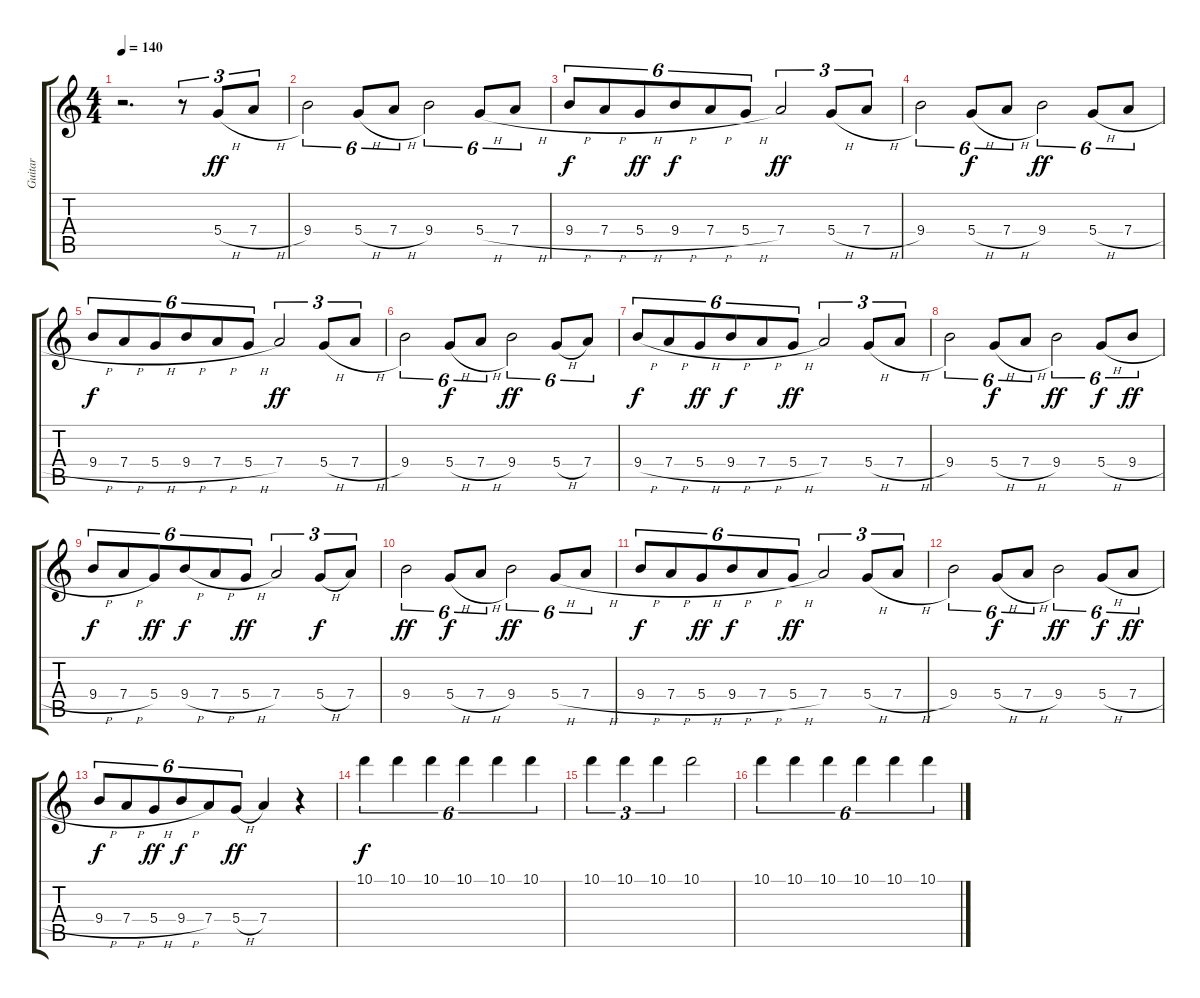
\track ("Guitar" "Guitar") {instrument distortionguitar}
\staff {score tabs}
\tuning (E4 B3 G3 D3 A2 E2) {hide}
\ts (4 4)
\tempo 140
\clef g2
\ks c
r.2{d dy f} r.8{tu (3 2)} 5.4{h}.8{tu (3 2) dy ff} 7.4{h}.8{tu (3 2)} |
9.4.2{tu (6 4)} 5.4{h}.8{tu (6 4)} 7.4{h}.8{tu (6 4)} 9.4.2{tu (6 4)} 5.4{h}.8{tu (6 4)} 7.4{h}.8{tu (6 4)} |
9.4{h}.8{tu (6 4) dy f} 7.4{h}.8{tu (6 4)} 5.4{h}.8{tu (6 4) dy ff} 9.4{h}.8{tu (6 4) dy f} 7.4{h}.8{tu (6 4)} 5.4{h}.8{tu (6 4)} 7.4.2{tu (3 2) dy ff} 5.4{h}.8{tu (3 2)} 7.4{h}.8{tu (3 2)} |
9.4.2{tu (6 4)} 5.4{h}.8{tu (6 4) dy f} 7.4{h}.8{tu (6 4)} 9.4.2{tu (6 4) dy ff} 5.4{h}.8{tu (6 4)} 7.4{h}.8{tu (6 4)} |
9.4{h}.8{tu (6 4) dy f} 7.4{h}.8{tu (6 4)} 5.4{h}.8{tu (6 4)} 9.4{h}.8{tu (6 4)} 7.4{h}.8{tu (6 4)} 5.4{h}.8{tu (6 4)} 7.4.2{tu (3 2) dy ff} 5.4{h}.8{tu (3 2)} 7.4{h}.8{tu (3 2)} |
9.4.2{tu (6 4)} 5.4{h}.8{tu (6 4) dy f} 7.4{h}.8{tu (6 4)} 9.4.2{tu (6 4) dy ff} 5.4{h}.8{tu (6 4)} 7.4.8{tu (6 4)} |
9.4{h}.8{tu (6 4) dy f} 7.4{h}.8{tu (6 4)} 5.4{h}.8{tu (6 4) dy ff} 9.4{h}.8{tu (6 4) dy f} 7.4{h}.8{tu (6 4)} 5.4{h}.8{tu (6 4) dy ff} 7.4.2{tu (3 2)} 5.4{h}.8{tu (3 2)} 7.4{h}.8{tu (3 2)} |
9.4.2{tu (6 4)} 5.4{h}.8{tu (6 4) dy f} 7.4{h}.8{tu (6 4)} 9.4.2{tu (6 4) dy ff} 5.4{h}.8{tu (6 4) dy f} 9.4{h}.8{tu (6 4) dy ff} |
9.4{h}.8{tu (6 4) dy f} 7.4{h}.8{tu (6 4)} 5.4.8{tu (6 4) dy ff} 9.4{h}.8{tu (6 4) dy f} 7.4{h}.8{tu (6 4)} 5.4{h}.8{tu (6 4) dy ff} 7.4.2{tu (3 2)} 5.4{h}.8{tu (3 2) dy f} 7.4.8{tu (3 2)} |
9.4.2{tu (6 4) dy ff} 5.4{h}.8{tu (6 4) dy f} 7.4{h}.8{tu (6 4)} 9.4.2{tu (6 4) dy ff} 5.4{h}.8{tu (6 4)} 7.4{h}.8{tu (6 4)} |
9.4{h}.8{tu (6 4) dy f} 7.4{h}.8{tu (6 4)} 5.4{h}.8{tu (6 4) dy ff} 9.4{h}.8{tu (6 4) dy f} 7.4{h}.8{tu (6 4)} 5.4{h}.8{tu (6 4) dy ff} 7.4.2{tu (3 2)} 5.4{h}.8{tu (3 2)} 7.4{h}.8{tu (3 2)} |
9.4.2{tu (6 4)} 5.4{h}.8{tu (6 4) dy f} 7.4{h}.8{tu (6 4)} 9.4.2{tu (6 4) dy ff} 5.4{h}.8{tu (6 4) dy f} 7.4{h}.8{tu (6 4) dy ff} |
9.4{h}.8{tu (6 4) dy f} 7.4{h}.8{tu (6 4)} 5.4{h}.8{tu (6 4) dy ff} 9.4{h}.8{tu (6 4) dy f} 7.4.8{tu (6 4)} 5.4{h}.8{tu (6 4) dy ff} 7.4.4 r.4 |
10.1.4{tu (6 4) dy f} 10.1.4{tu (6 4)} 10.1.4{tu (6 4)} 10.1.4{tu (6 4)} 10.1.4{tu (6 4)} 10.1.4{tu (6 4)} |
10.1.4{tu (3 2)} 10.1.4{tu (3 2)} 10.1.4{tu (3 2)} 10.1.2 |
10.1.4{tu (6 4)} 10.1.4{tu (6 4)} 10.1.4{tu (6 4)} 10.1.4{tu (6 4)} 10.1.4{tu (6 4)} 10.1.4{tu (6 4)}
